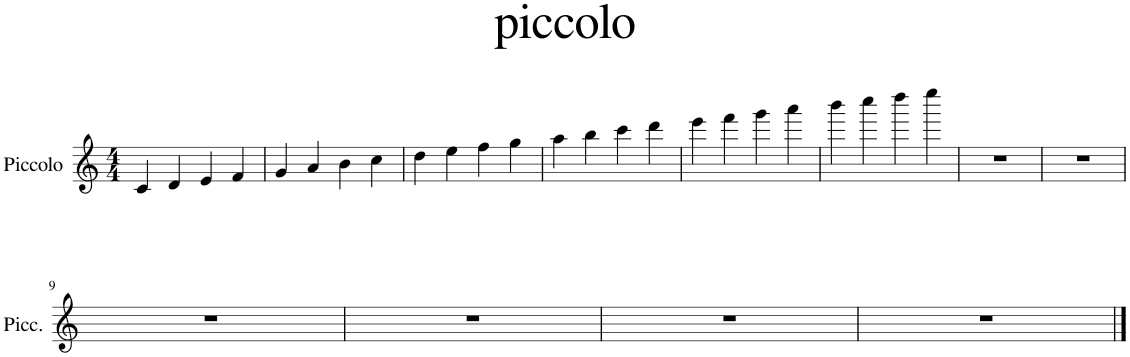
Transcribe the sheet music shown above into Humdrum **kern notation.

**kern
*part1
*staff1
*I"Piccolo
*I'Picc.
*clefG2
*Trd-7c-12
*k[]
*M4/4
=1
4c/
4d/
4e/
4f/
=2
4g/
4a/
4b\
4cc\
=3
4dd\
4ee\
4ff\
4gg\
=4
4aa\
4bb\
4ccc\
4ddd\
=5
4eee\
4fff\
4ggg\
4aaa\
=6
4bbb\
4cccc\
4dddd\
4eeee\
=7
1r
=8
1r
!!LO:LB:g=z
=9
1r
=10
1r
=11
1r
=12
1r
==
*-
